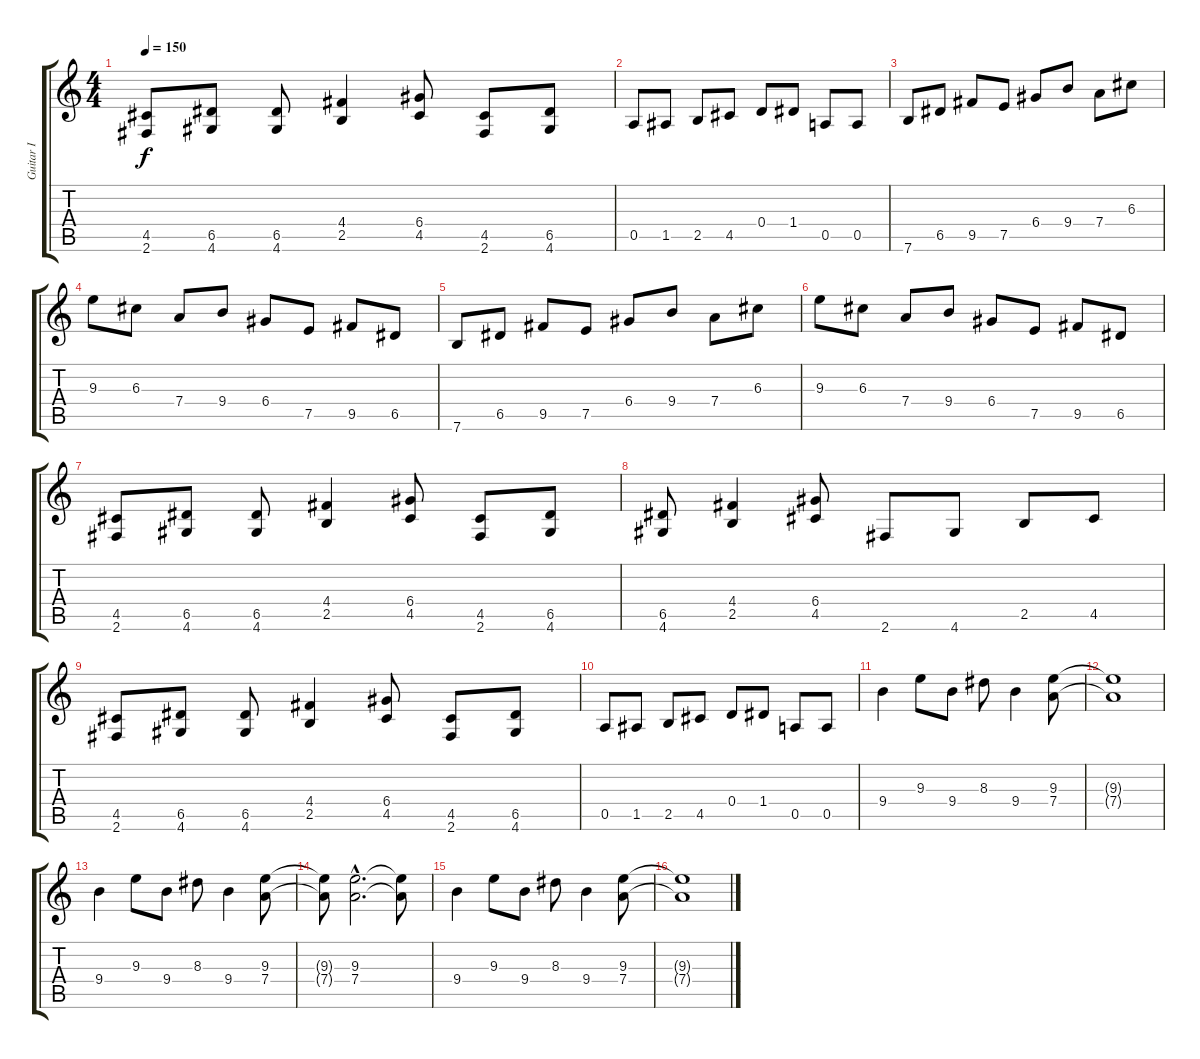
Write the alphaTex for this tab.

\track ("Guitar I" "Guitar I") {instrument distortionguitar}
\staff {score tabs}
\tuning (E4 B3 G3 D3 A2 E2) {hide}
\ts (4 4)
\tempo 150
\clef g2
\ks c
(4.5 2.6).8{dy f} (6.5 4.6).8 (6.5 4.6).8 (4.4 2.5).4 (6.4 4.5).8 (4.5 2.6).8 (6.5 4.6).8 |
0.5.8 1.5.8 2.5.8 4.5.8 0.4.8 1.4.8 0.5.8 0.5.8 |
7.6.8 6.5.8 9.5.8 7.5.8 6.4.8 9.4.8 7.4.8 6.3.8 |
9.3.8 6.3.8 7.4.8 9.4.8 6.4.8 7.5.8 9.5.8 6.5.8 |
7.6.8 6.5.8 9.5.8 7.5.8 6.4.8 9.4.8 7.4.8 6.3.8 |
9.3.8 6.3.8 7.4.8 9.4.8 6.4.8 7.5.8 9.5.8 6.5.8 |
(4.5 2.6).8 (6.5 4.6).8 (6.5 4.6).8 (4.4 2.5).4 (6.4 4.5).8 (4.5 2.6).8 (6.5 4.6).8 |
(6.5 4.6).8 (4.4 2.5).4 (6.4 4.5).8 2.6.8 4.6.8 2.5.8 4.5.8 |
(4.5 2.6).8 (6.5 4.6).8 (6.5 4.6).8 (4.4 2.5).4 (6.4 4.5).8 (4.5 2.6).8 (6.5 4.6).8 |
0.5.8 1.5.8 2.5.8 4.5.8 0.4.8 1.4.8 0.5.8 0.5.8 |
9.4.4 9.3.8 9.4.8 8.3.8 9.4.4 (9.3 7.4).8 |
(9.3{t} 7.4{t}).1 |
9.4.4 9.3.8 9.4.8 8.3.8 9.4.4 (9.3 7.4).8 |
(9.3{t} 7.4{t}).8 (9.3{hac} 7.4{hac}).2{d} (9.3{t} 7.4{t}).8 |
9.4.4 9.3.8 9.4.8 8.3.8 9.4.4 (9.3 7.4).8 |
(9.3{t} 7.4{t}).1
